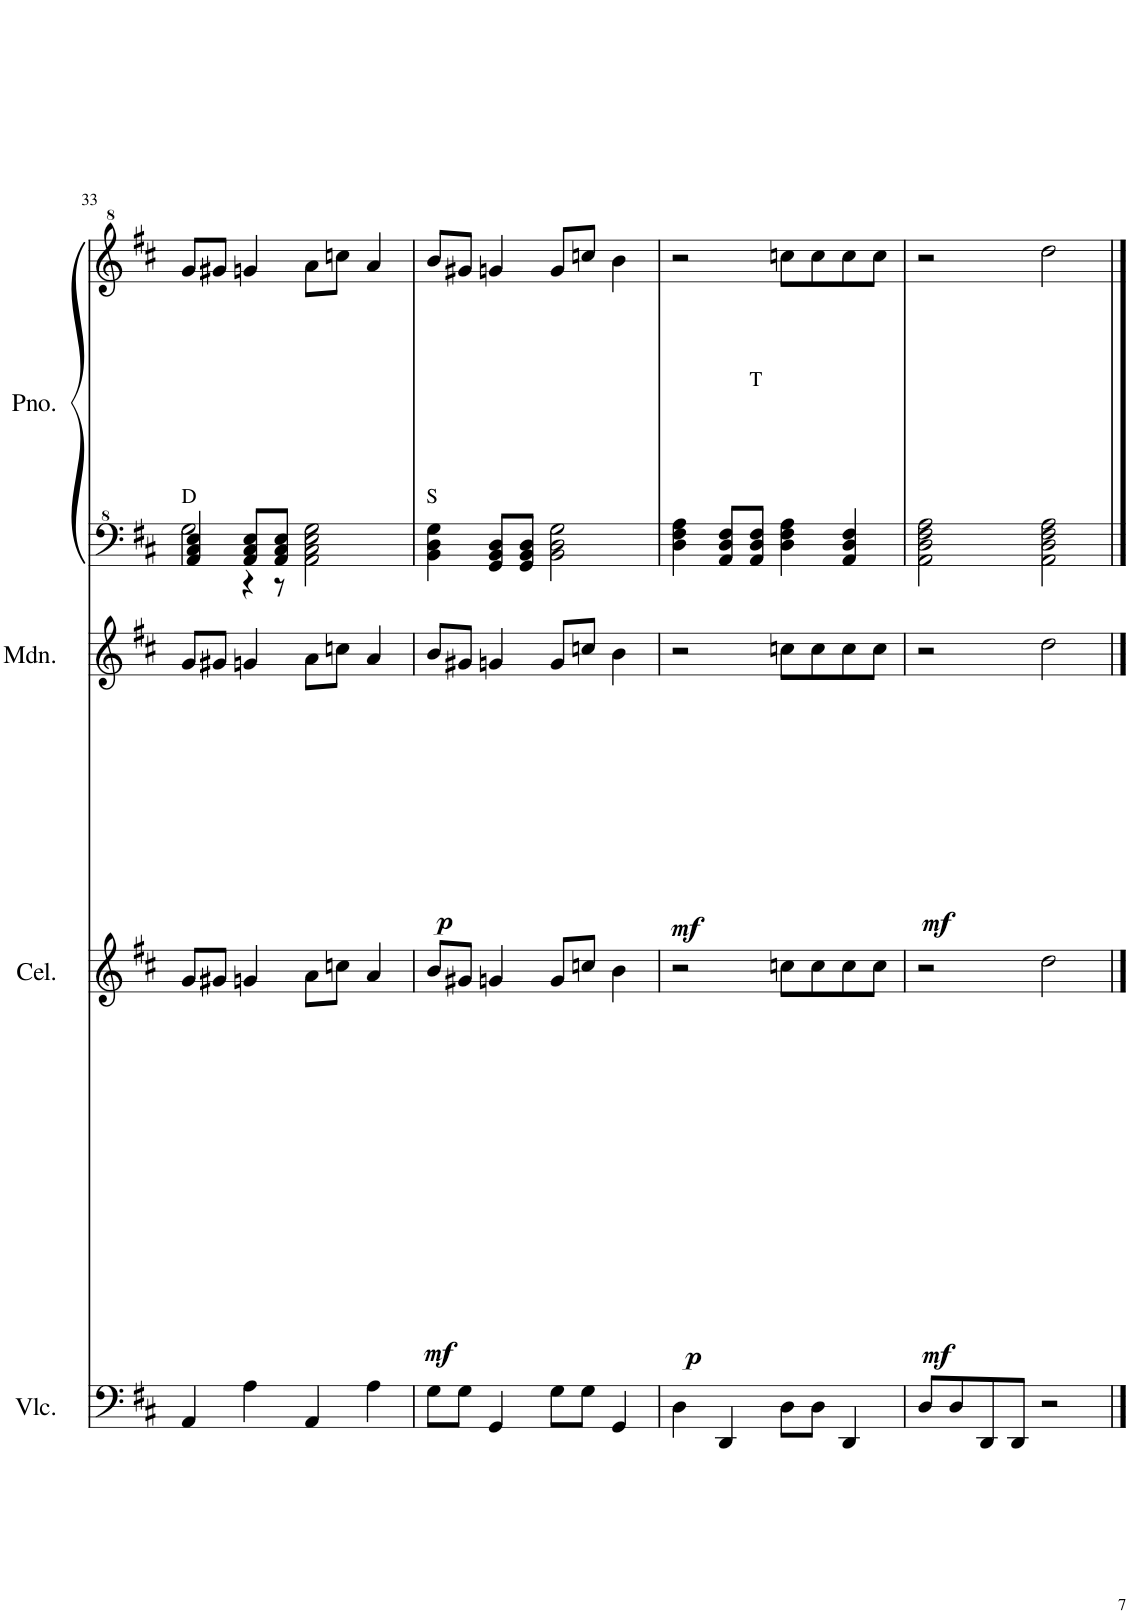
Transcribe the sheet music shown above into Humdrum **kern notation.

**kern	**kern	**dynam	**kern	**dynam	**kern	**kern
*part4	*part3	*part3	*part2	*part2	*part1	*part1
*staff5	*staff4	*staff4	*staff3	*staff3	*staff2	*staff1
*I"Violoncello	*I"Celesta	*	*I"Mandolin	*	*I"Piano	*
*I'Vlc.	*I'Cel.	*	*I'Mdn.	*	*I'Pno.	*
!!LO:PB:g=z
*clefF4	*clefG2	*	*clefG2	*	*clefF^4	*clefG^2
*k[f#c#]	*k[f#c#]	*	*k[f#c#]	*	*k[f#c#]	*k[f#c#]
*M4/4	*M4/4	*	*M4/4	*	*M4/4	*M4/4
=33	=33	=33	=33	=33	=33	=33
*	*	*	*	*	*^	*
!	!	!	!	!	!LO:TX:a:t=D	!	!
4AA/	8g/L	.	8g/L	.	4A/ 4c#/ 4e/	2g\	8gg/L
.	8g#X/J	.	8g#X/J	.	.	.	8gg#X/J
4A\	4gn/	.	4gn/	.	8A/ 8c#/ 8e/L	.	4ggn/
.	.	.	.	.	8A/ 8c#/ 8e/J	.	.
4AA/	8a\L	.	8a\L	.	2A\ 2c#\ 2e\ 2g\	4r	8aa\L
.	8ccn\J	.	8ccn\J	.	.	.	8cccn\J
4A\	4a/	.	4a/	.	.	8r	4aa/
.	.	.	.	.	.	8ryy	.
=34	=34	=34	=34	=34	=34	=34	=34
!	!	!	!	!	!LO:TX:a:t=S	!	!
!	!	!LO:DY:b	!	!LO:DY:b	!	!	!
*	*	*	*	*	*v	*v	*
8G\L	8b/L	mf	8b/L	p	4B\ 4d\ 4g\	8bb/L
8G\J	8g#X/J	.	8g#X/J	.	.	8gg#X/J
4GG/	4gn/	.	4gn/	.	8G/ 8B/ 8d/L	4ggn/
.	.	.	.	.	8G/ 8B/ 8d/J	.
8G\L	8g/L	.	8g/L	.	2B\ 2d\ 2g\	8gg/L
8G\J	8ccn/J	.	8ccn/J	.	.	8cccn/J
4GG/	4b\	.	4b\	.	.	4bb\
=35	=35	=35	=35	=35	=35	=35
!	!	!LO:DY:b	!	!LO:DY:b	!	!
4D\	2r	p	2r	mf	4d\ 4f#\ 4a\	2r
4DD/	.	.	.	.	8A/ 8d/ 8f#/L	.
!	!	!	!	!	!LO:TX:a:t=T	!
.	.	.	.	.	8A/ 8d/ 8f#/J	.
8D\L	8ccn\L	.	8ccn\L	.	4d\ 4f#\ 4a\	8cccn\L
8D\J	8cc\	.	8cc\	.	.	8ccc\
4DD/	8cc\	.	8cc\	.	4A/ 4d/ 4f#/	8ccc\
.	8cc\J	.	8cc\J	.	.	8ccc\J
=36	=36	=36	=36	=36	=36	=36
!	!	!LO:DY:b	!	!LO:DY:b	!	!
8D/L	2r	mf	2r	mf	2A\ 2d\ 2f#\ 2a\	2r
8D/	.	.	.	.	.	.
8DD/	.	.	.	.	.	.
8DD/J	.	.	.	.	.	.
2r	2dd\	.	2dd\	.	2A\ 2d\ 2f#\ 2a\	2ddd\
==	==	==	==	==	==	==
*-	*-	*-	*-	*-	*-	*-
